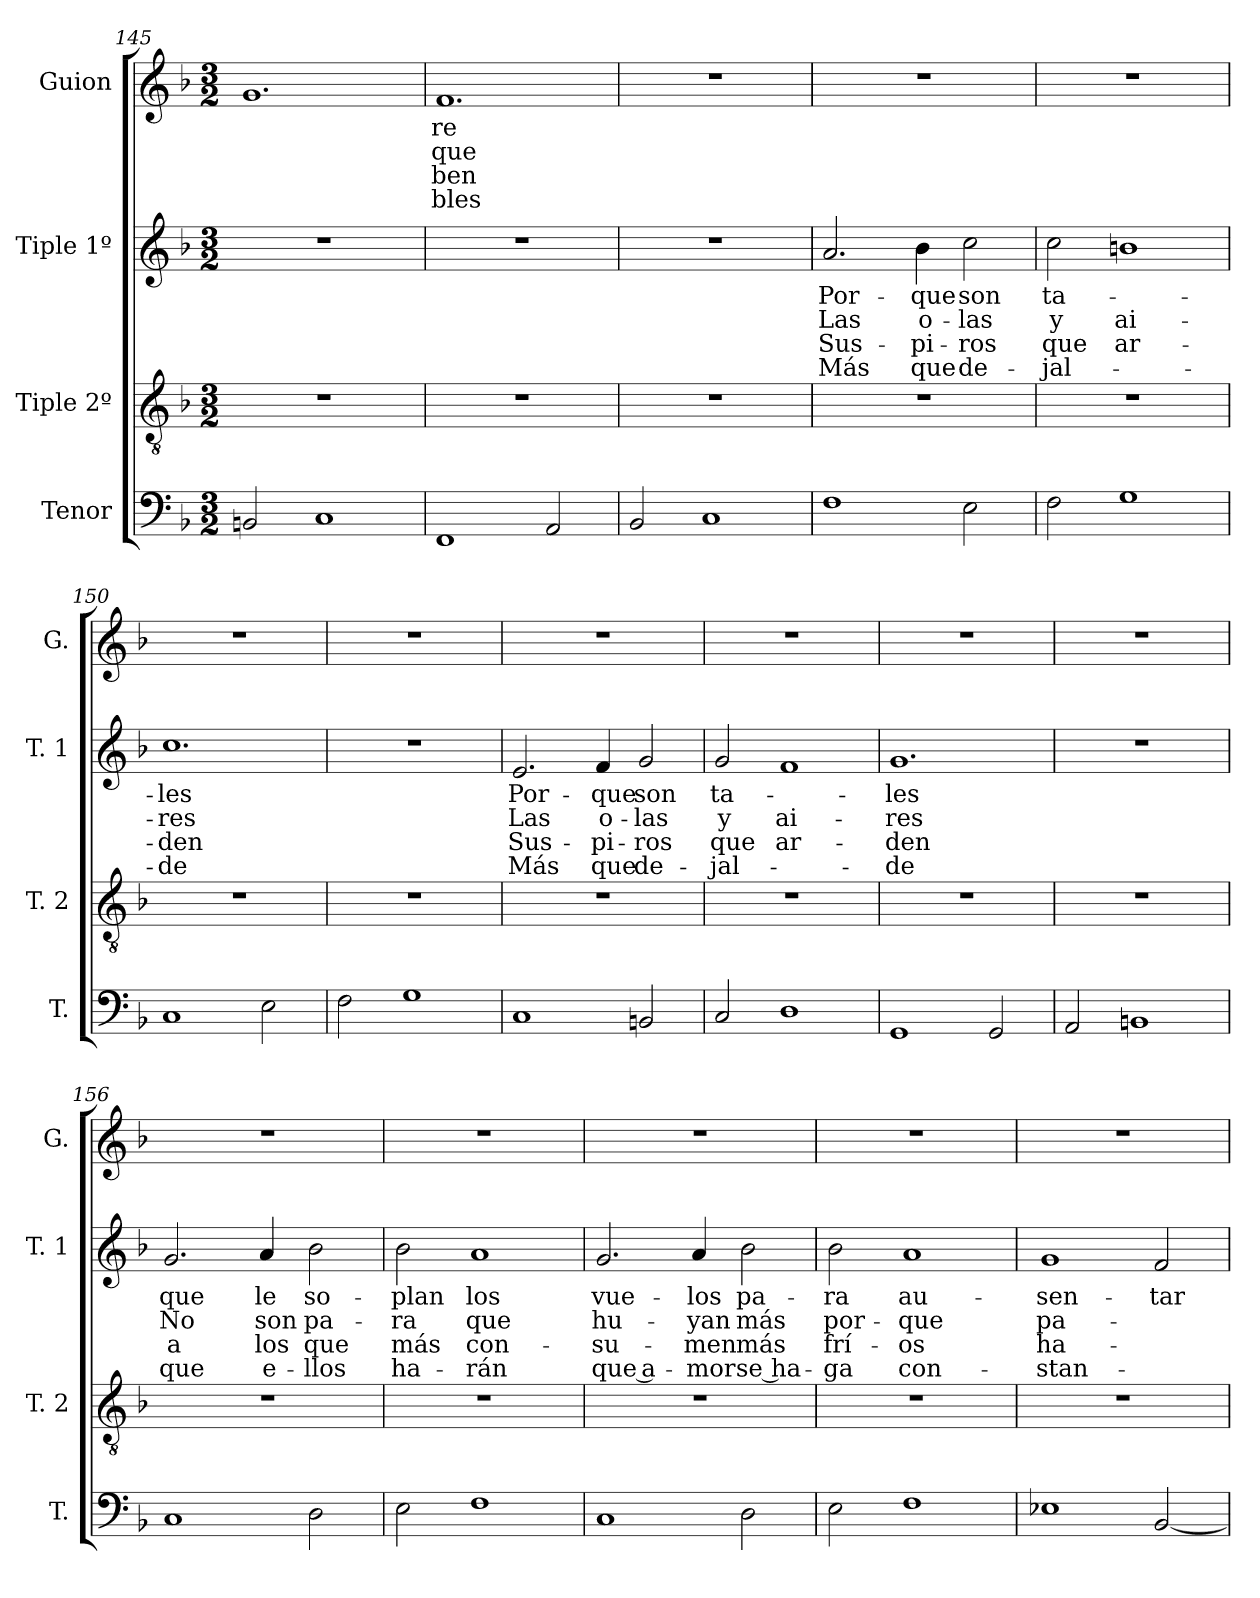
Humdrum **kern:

**kern	**kern	**kern	**text	**text	**text	**text	**kern	**text	**text	**text	**text
*part4	*part3	*part2	*part2	*part2	*part2	*part2	*part1	*part1	*part1	*part1	*part1
*staff4	*staff3	*staff2	*staff2	*staff2	*staff2	*staff2	*staff1	*staff1	*staff1	*staff1	*staff1
*I"Tenor	*I"Tiple 2º	*I"Tiple 1º	*	*	*	*	*I"Guion	*	*	*	*
*I'T.	*I'T. 2	*I'T. 1	*	*	*	*	*I'G.	*	*	*	*
*clefF4	*clefGv2	*clefG2	*	*	*	*	*clefG2	*	*	*	*
*k[b-]	*k[b-]	*k[b-]	*	*	*	*	*k[b-]	*	*	*	*
*M3/2	*M3/2	*M3/2	*	*	*	*	*M3/2	*	*	*	*
=145	=145	=145	=145	=145	=145	=145	=145	=145	=145	=145	=145
2BBn	1.r	1.r	.	.	.	.	1.g	.	.	.	.
1C	.	.	.	.	.	.	.	.	.	.	.
=146	=146	=146	=146	=146	=146	=146	=146	=146	=146	=146	=146
1FF	1.r	1.r	.	.	.	.	1.f	-re	-que	-ben	-bles
2AA	.	.	.	.	.	.	.	.	.	.	.
=147	=147	=147	=147	=147	=147	=147	=147	=147	=147	=147	=147
2BB-	1.r	1.r	.	.	.	.	1.r	.	.	.	.
1C	.	.	.	.	.	.	.	.	.	.	.
=148	=148	=148	=148	=148	=148	=148	=148	=148	=148	=148	=148
1F	1.r	2.a	Por-	Las	Sus-	Más	1.r	.	.	.	.
.	.	4b-	-que	o-	-pi-	que	.	.	.	.	.
2E	.	2cc	son	-las	-ros	de-	.	.	.	.	.
=149	=149	=149	=149	=149	=149	=149	=149	=149	=149	=149	=149
2F	1.r	2cc	ta-	y	que	-jal-	1.r	.	.	.	.
1G	.	1bn	.	ai-	ar-	.	.	.	.	.	.
=150	=150	=150	=150	=150	=150	=150	=150	=150	=150	=150	=150
1C	1.r	1.cc	-les	-res	-den	-de	1.r	.	.	.	.
2E	.	.	.	.	.	.	.	.	.	.	.
=151	=151	=151	=151	=151	=151	=151	=151	=151	=151	=151	=151
2F	1.r	1.r	.	.	.	.	1.r	.	.	.	.
1G	.	.	.	.	.	.	.	.	.	.	.
=152	=152	=152	=152	=152	=152	=152	=152	=152	=152	=152	=152
1C	1.r	2.e	Por-	Las	Sus-	Más	1.r	.	.	.	.
.	.	4f	-que	o-	-pi-	que	.	.	.	.	.
2BBn	.	2g	son	-las	-ros	de-	.	.	.	.	.
=153	=153	=153	=153	=153	=153	=153	=153	=153	=153	=153	=153
2C	1.r	2g	ta-	y	que	-jal-	1.r	.	.	.	.
1D	.	1f	.	ai-	ar-	.	.	.	.	.	.
=154	=154	=154	=154	=154	=154	=154	=154	=154	=154	=154	=154
1GG	1.r	1.g	-les	-res	-den	-de	1.r	.	.	.	.
2GG	.	.	.	.	.	.	.	.	.	.	.
=155	=155	=155	=155	=155	=155	=155	=155	=155	=155	=155	=155
2AA	1.r	1.r	.	.	.	.	1.r	.	.	.	.
1BBn	.	.	.	.	.	.	.	.	.	.	.
=156	=156	=156	=156	=156	=156	=156	=156	=156	=156	=156	=156
1C	1.r	2.g	que	No	a	que	1.r	.	.	.	.
.	.	4a	le	son	los	e-	.	.	.	.	.
2D	.	2b-	so-	pa-	que	-llos	.	.	.	.	.
=157	=157	=157	=157	=157	=157	=157	=157	=157	=157	=157	=157
2E	1.r	2b-	-plan	-ra	más	ha-	1.r	.	.	.	.
1F	.	1a	los	que	con-	-rán	.	.	.	.	.
=158	=158	=158	=158	=158	=158	=158	=158	=158	=158	=158	=158
1C	1.r	2.g	vue-	hu-	-su-	que a-	1.r	.	.	.	.
.	.	4a	-los	-yan	-men	-mor	.	.	.	.	.
2D	.	2b-	pa-	más	más	se ha-	.	.	.	.	.
=159	=159	=159	=159	=159	=159	=159	=159	=159	=159	=159	=159
2E	1.r	2b-	-ra	por-	frí-	-ga	1.r	.	.	.	.
1F	.	1a	au-	-que	-os	con-	.	.	.	.	.
=160	=160	=160	=160	=160	=160	=160	=160	=160	=160	=160	=160
1E-X	1.r	1g	-sen-	pa-	ha-	-stan-	1.r	.	.	.	.
[2BB-	.	2f	-tar-	.	.	.	.	.	.	.	.
=	=	=	=	=	=	=	=	=	=	=	=
*-	*-	*-	*-	*-	*-	*-	*-	*-	*-	*-	*-
